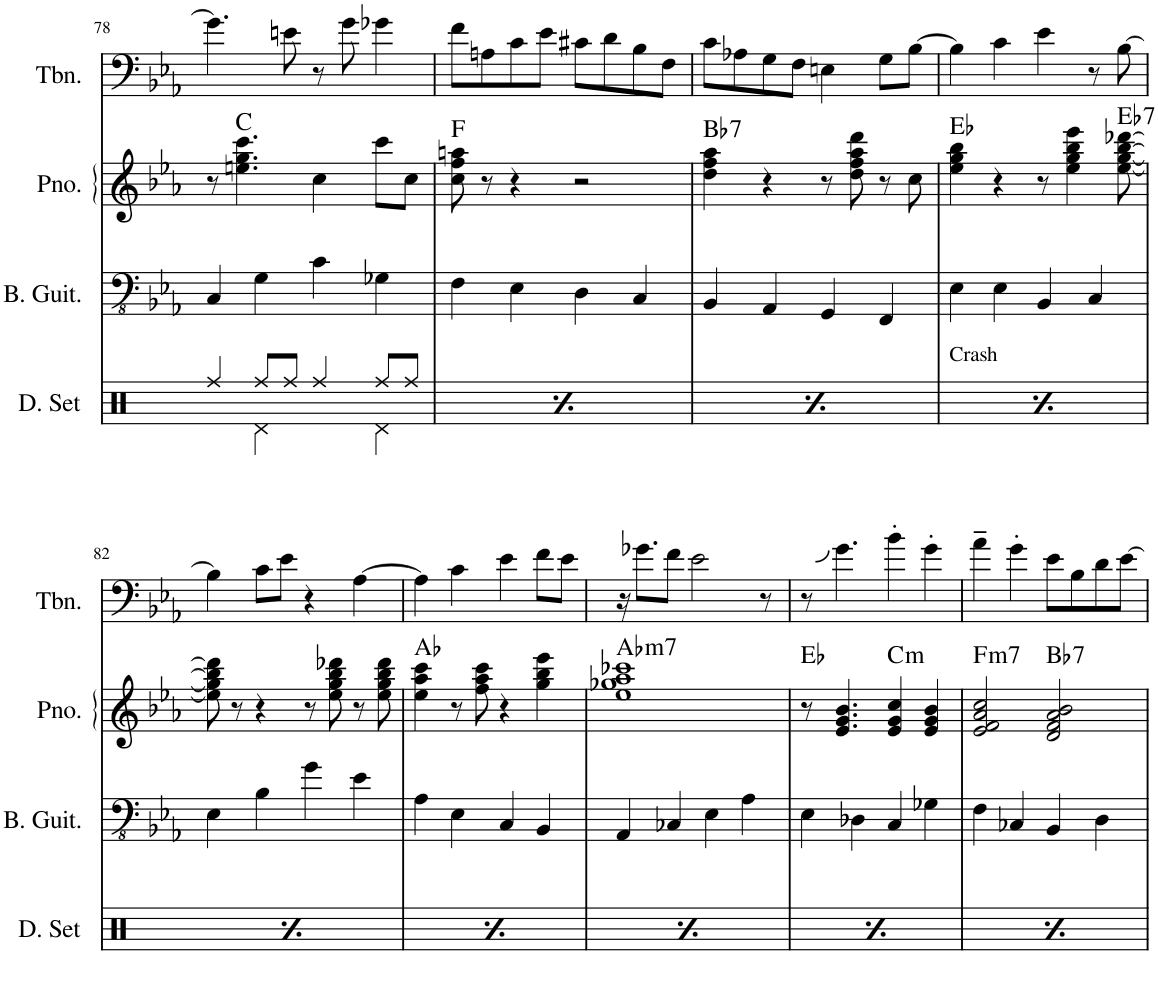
**kern	**kern	**kern	**harte	**kern
*part4	*part3	*part2	*part2	*part1
*staff4	*staff3	*staff2	*	*staff1
*I"Bass Guitar	*I"Baritone Saxophone	*I"Piano	*	*I"Trombone
*I'B. Guit.	*I'Bar. Sax.	*I'Pno.	*	*I'Tbn.
!!LO:PB:g=z
*clefFv4	*clefF4	*clefG2	*	*clefF4
*	*Trd12c21	*	*	*
*k[b-e-a-]	*k[b-e-a-]	*k[b-e-a-]	*	*k[b-e-a-]
*M2/2	*M2/2	*M2/2	*	*M2/2
*met(c|)	*met(c|)	*met(c|)	*	*met(c|)
=78	=78	=78	=78	=78
4CC/	4C	8r	.	4.g\]
.	.	4.een\ 4.gg\ 4.ccc\	C:maj	.
4GG\	4G	.	.	.
.	.	.	.	8en\
4C\	4c	4cc\	.	8r
.	.	.	.	8g\
4GG-X\	4G-X	8ccc\L	.	4g-X\
.	.	8cc\J	.	.
=79	=79	=79	=79	=79
4FF\	4F	8cc\ 8ff\ 8aan\	F:maj	8f\L
.	.	8r	.	8An\
4EE-\	4E-	4r	.	8c\
.	.	.	.	8e-\J
4DD\	4D	2r	.	8c#X\L
.	.	.	.	8d\
4CC/	4C	.	.	8B-\
.	.	.	.	8F\J
=80	=80	=80	=80	=80
!	!	!	!LO:H:kt=7	!
4BBB-/	4BB-	4dd\ 4ff\ 4aa-\	Bb:7	8c\L
.	.	.	.	8A-X\
4AAA-/	4AA-	4r	.	8G\
.	.	.	.	8F\J
4GGG/	4GG	8r	.	4En\
.	.	8dd\ 8ff\ 8aa-\ 8ddd\	.	.
4FFF/	4FF	8r	.	8G\L
.	.	8cc\	.	[8B-\J
=81	=81	=81	=81	=81
4EE-\	4EE-	4ee-\ 4gg\ 4bb-\	Eb:maj	4B-\]
4EE-\	4EE-	4r	.	4c\
4BBB-/	4BB-	8r	.	4e-\
.	.	4ee-\ 4gg\ 4bb-\ 4eee-\	.	.
4CC/	4C	.	.	8r
!	!	!	!LO:H:kt=7	!
.	.	[8ee-\ [8gg\ [8bb-\ [8ddd-X\	Eb:7	[8B-\
!!LO:LB:g=z
=82	=82	=82	=82	=82
4EE-\	4E-	8ee-\] 8gg\] 8bb-\] 8ddd-\]	.	4B-\]
.	.	8r	.	.
4BB-\	4B-	4r	.	8c\L
.	.	.	.	8e-\J
4G\	4g	8r	.	4r
.	.	8ee-\ 8gg\ 8bb-\ 8ddd-X\	.	.
4E-\	4e-	8r	.	[4A-\
.	.	8ee-\ 8gg\ 8bb-\ 8ddd-\	.	.
=83	=83	=83	=83	=83
4AA-\	4A-	4ee-\ 4aa-\ 4ccc\	Ab:maj	4A-\]
4EE-\	4E-	8r	.	4c\
.	.	8ff\ 8aa-\ 8ccc\	.	.
4CC/	4C	4r	.	4e-\
4BBB-/	4BB-	4gg\ 4bb-\ 4eee-\	.	8f\L
.	.	.	.	8e-\J
=84	=84	=84	=84	=84
!	!	!	!LO:H:kt=m7	!
4AAA-/	4AA-	1ee- 1gg-X 1aa- 1ccc-X	Ab:min7	16r
.	.	.	.	8.g-X\L
4CC-X/	4C-X	.	.	8f\J
.	.	.	.	2e-\
4EE-\	4E-	.	.	.
4AA-\	4A-	.	.	.
.	.	.	.	8r
=85	=85	=85	=85	=85
4EE-\	4E-	8r	Eb:maj	8r
.	.	4.e-/ 4.g/ 4.b-/	.	4.g\
4DD-X\	4D-X	.	.	.
!	!	!	!LO:H:kt=m	!
4CC/	4C	4e-/ 4g/ 4cc/	C:min	4b-'\
4GG-X\	4G-X	4e-/ 4g/ 4b-/	.	4g'\
=86	=86	=86	=86	=86
!	!	!	!LO:H:kt=m7	!
4FF\	4F	2e-/ 2f/ 2a-/ 2cc/	F:min7	4a-~\
4CC-X/	4C-X	.	.	4g'\
!	!	!	!LO:H:kt=7	!
4BBB-/	4BB-	2d/ 2f/ 2a-/ 2b-/	Bb:7	8e-\L
.	.	.	.	8B-\
4DD\	4D	.	.	8d\
.	.	.	.	[8e-\J
=	=	=	=	=
*-	*-	*-	*-	*-
